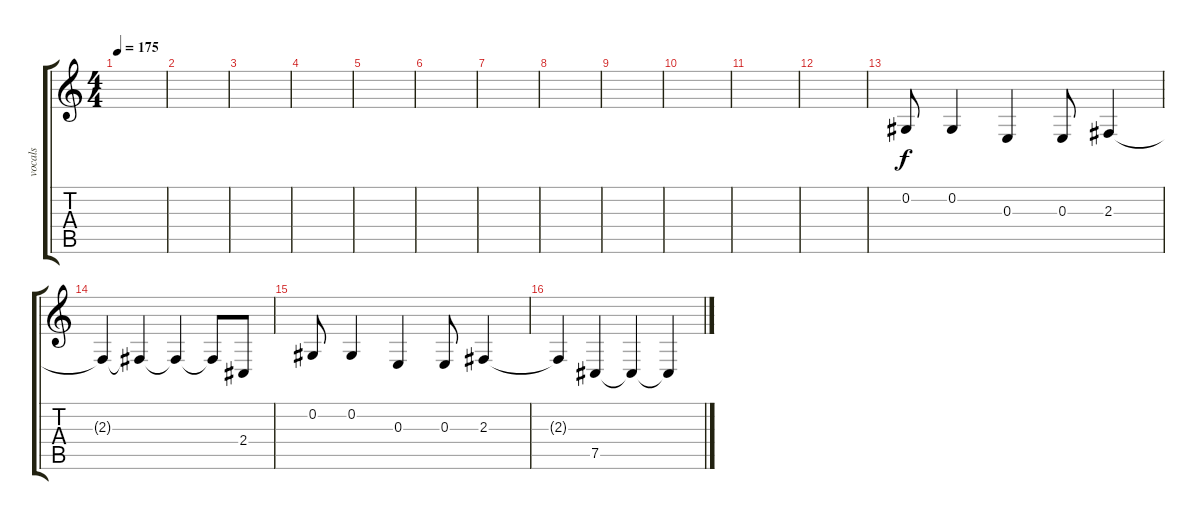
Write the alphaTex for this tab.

\track ("vocals" "vocals") {instrument lead2sawtooth}
\staff {score tabs}
\tuning (Db4 Ab3 E3 B2 Gb2 B1) {hide}
\ts (4 4)
\tempo 175
\clef g2
\ks c
|
|
|
|
|
|
|
|
|
|
|
|
0.2.8 0.2.4 0.3.4 0.3.8 2.3.4 |
2.3{t}.4 2.3{t}.4 2.3{t}.4 2.3{t}.8 2.4.8 |
0.2.8 0.2.4 0.3.4 0.3.8 2.3.4 |
2.3{t}.4 7.5.4 7.5{t}.4 7.5{t}.4
